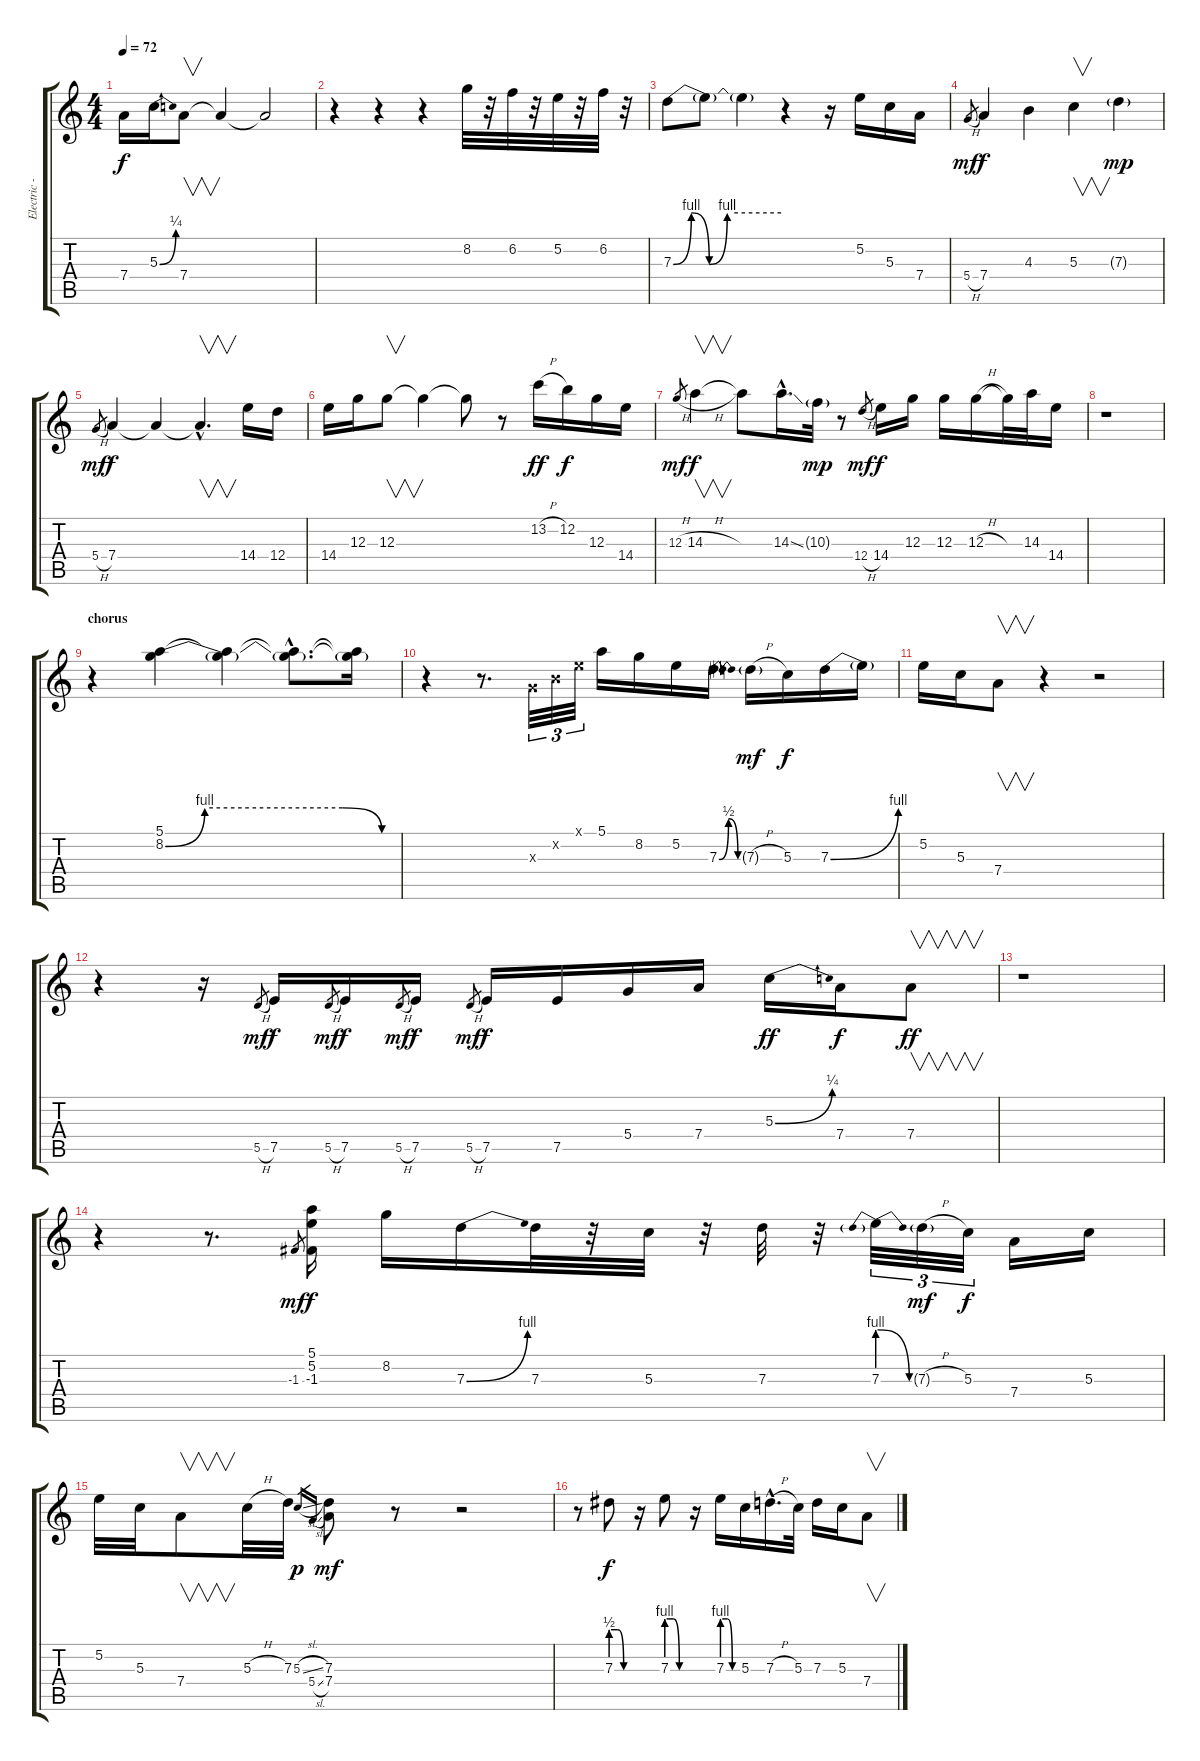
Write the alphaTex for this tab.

\track ("Electric - Santana" "Electric -") {instrument overdrivenguitar}
\staff {score tabs}
\tuning (E4 B3 G3 D3 A2 E2) {hide}
\ts (4 4)
\tempo 72
\clef g2
\ks c
7.4.16{dy f} 5.3{be (bend 0 0 60 1)}.16 7.4.8{v} 7.4{t}.4 7.4{t}.2 |
r.4 r.4 r.4 8.2.32 r.32 6.2.32 r.32 5.2.32 r.32 6.2.32 r.32 |
7.3{be (custom 0 0 10 4 20 0 30 4 60 4)}.8 7.3{t}.8 7.3{t}.4 r.4 r.16 5.2.16 5.3.16 7.4.16 |
5.4{h}.8{gr dy mf} 7.4.4{dy f} 4.3.4 5.3.4{v} 7.3{g}.4{dy mp} |
5.4{h}.8{gr dy mf} 7.4.4{dy f} 7.4{t}.4 7.4{hac t}.4{v d} 14.4.16 12.4.16 |
14.4.16 12.3.16 12.3.8{v} 12.3{t}.4 12.3{t}.8 r.8 13.2{h}.16{dy ff} 12.2.16{dy f} 12.3.16 14.4.16 |
12.3{h}.8{gr dy mf} 14.3{h}.4{v dy f} 14.3{t}.8 14.3{ss hac}.16{d} 10.3{g}.32{dy mp} r.8 12.4{h}.8{gr dy mf} 14.4.16{dy f} 12.3.16 12.3.16 12.3{h}.16 12.3{t}.32 14.3.32 14.4.16 |
r.1 |
\section ("" "chorus")
r.4 (5.1 8.2{be (custom 0 0 10 4 45 4 55 0 60 0)}).4 (5.1{t} 8.2{t}).4 (5.1{hac t} 8.2{hac t}).8{d} (5.1{t} 8.2{t}).16 |
r.4 r.8{d} 0.3{x}.32{tu (3 2)} 0.2{x}.32{tu (3 2)} 0.1{x}.32{tu (3 2)} 5.1.16 8.2.16 5.2.16 7.3{be (bendrelease 0 0 15 2 30 2 60 0)}.16 7.3{h g}.16{dy mf} 5.3.16{dy f} 7.3{be (bend 0 0 60 4)}.16 7.3{t}.16 |
5.2.16 5.3.16 7.4.8{v} r.4 r.2 |
r.4 r.16 5.5{h}.8{gr dy mf} 7.5.16{dy f} 5.5{h}.8{gr dy mf} 7.5.16{dy f} 5.5{h}.8{gr dy mf} 7.5.16{dy f} 5.5{h}.8{gr dy mf} 7.5.16{dy f} 7.5.16 5.4.16 7.4.16 5.3{be (bend 0 0 60 1)}.16{dy ff} 7.4.16{dy f} 7.4.8{v dy ff} |
r.1 |
r.4 r.8{d} -1.3.8{gr dy mf} (5.1 5.2 -1.3).16{dy f} 8.2.16 7.3{be (bend 0 0 60 4)}.16 7.3.32 r.32 5.3.32 r.32 7.3.32 r.32 7.3{be (prebendrelease 0 4 60 0)}.32{tu (3 2)} 7.3{h g}.32{tu (3 2) dy mf} 5.3.32{tu (3 2) dy f} 7.4.16 5.3.16 |
5.2.32 5.3.32 7.4.8{v} 5.3{h}.32 7.3.32 5.3{sl}.16{gr dy p} 5.4{sl}.16{gr} (7.3 7.4).8{dy mf} r.8 r.2 |
r.8 7.3{be (custom 0 2 20 2 40 0 60 0)}.8{dy f} r.16 7.3{be (custom 0 4 20 4 40 0 60 0)}.8 r.16 7.3{be (custom 0 4 20 4 40 0 60 0)}.16 5.3.16 7.3{h hac}.16{d} 5.3.32 7.3.16 5.3.16 7.4.8{v}
